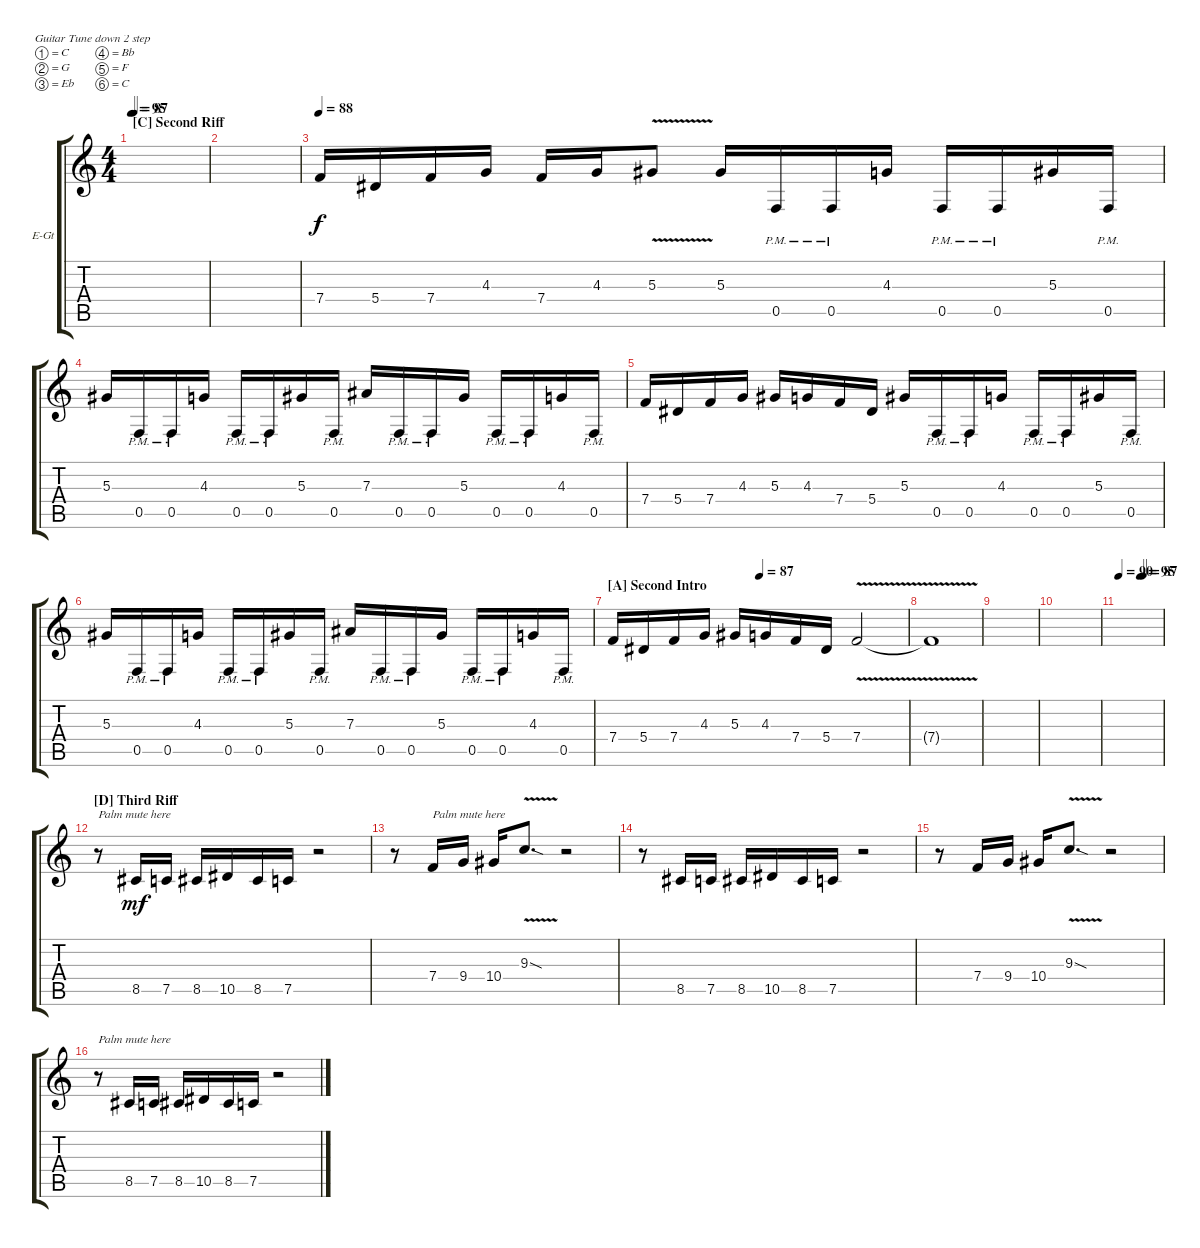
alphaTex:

\defaultSystemsLayout 4
\bracketExtendMode groupsimilarinstruments
\firstSystemTrackNameOrientation horizontal
\otherSystemsTrackNameOrientation horizontal
\track ("Distortion Guitar 2 (Pedal Active)" "E-Gt") {instrument distortionguitar}
\staff {score tabs}
\tuning (C4 G3 Eb3 Bb2 F2 C2)
\ts (4 4)
\section ("C" "Second Riff")
\tempo 95
\tempo (87 0.03125)
\clef g2
\scale
0.333333
\ks c
|
\scale
0.333333 |
\tempo 88
\scale
0.333333 7.4.16 5.4.16 7.4.16 4.3.16 7.4.16 4.3.16 5.3{v}.8 5.3.16 0.5{pm}.16 0.5{pm}.16 4.3.16 0.5{pm}.16 0.5{pm}.16 5.3.16 0.5{pm}.16 |
\scale
0.333333 5.3.16 0.5{pm}.16 0.5{pm}.16 4.3.16 0.5{pm}.16 0.5{pm}.16 5.3.16 0.5{pm}.16 7.3.16 0.5{pm}.16 0.5{pm}.16 5.3.16 0.5{pm}.16 0.5{pm}.16 4.3.16 0.5{pm}.16 |
\scale
0.333333 7.4.16 5.4.16 7.4.16 4.3.16 5.3.16 4.3.16 7.4.16 5.4.16 5.3.16 0.5{pm}.16 0.5{pm}.16 4.3.16 0.5{pm}.16 0.5{pm}.16 5.3.16 0.5{pm}.16 |
\scale
0.333333 5.3.16 0.5{pm}.16 0.5{pm}.16 4.3.16 0.5{pm}.16 0.5{pm}.16 5.3.16 0.5{pm}.16 7.3.16 0.5{pm}.16 0.5{pm}.16 5.3.16 0.5{pm}.16 0.5{pm}.16 4.3.16 0.5{pm}.16 |
\section ("A" "Second Intro")
\tempo (87 0.5)
\scale
0.333333 7.4.16 5.4.16 7.4.16 4.3.16 5.3.16 4.3.16 7.4.16 5.4.16 7.4{v}.2 |
\scale
0.333333 7.4{v t}.1 |
\scale
0.333333 |
\scale
0.333333 |
\tempo 90
\tempo (95 0.5)
\tempo (87 0.5625)
\scale
0.333333 |
\section ("D" "Third Riff")
\scale
0.333333 r.8{txt "Palm mute here"} 8.5.16{dy mf} 7.5.16 8.5.16 10.5.16 8.5.16 7.5.16 r.2 |
\scale
0.333333 r.8 7.4.16{txt "Palm mute here"} 9.4.16 10.4.16 9.3{v sod}.8{d} r.2 |
\scale
0.333333 r.8 8.5.16 7.5.16 8.5.16 10.5.16 8.5.16 7.5.16 r.2 |
\scale
0.333333 r.8 7.4.16 9.4.16 10.4.16 9.3{v sod}.8{d} r.2 |
\scale
0.333333 r.8{txt "Palm mute here"} 8.5.16 7.5.16 8.5.16 10.5.16 8.5.16 7.5.16 r.2
